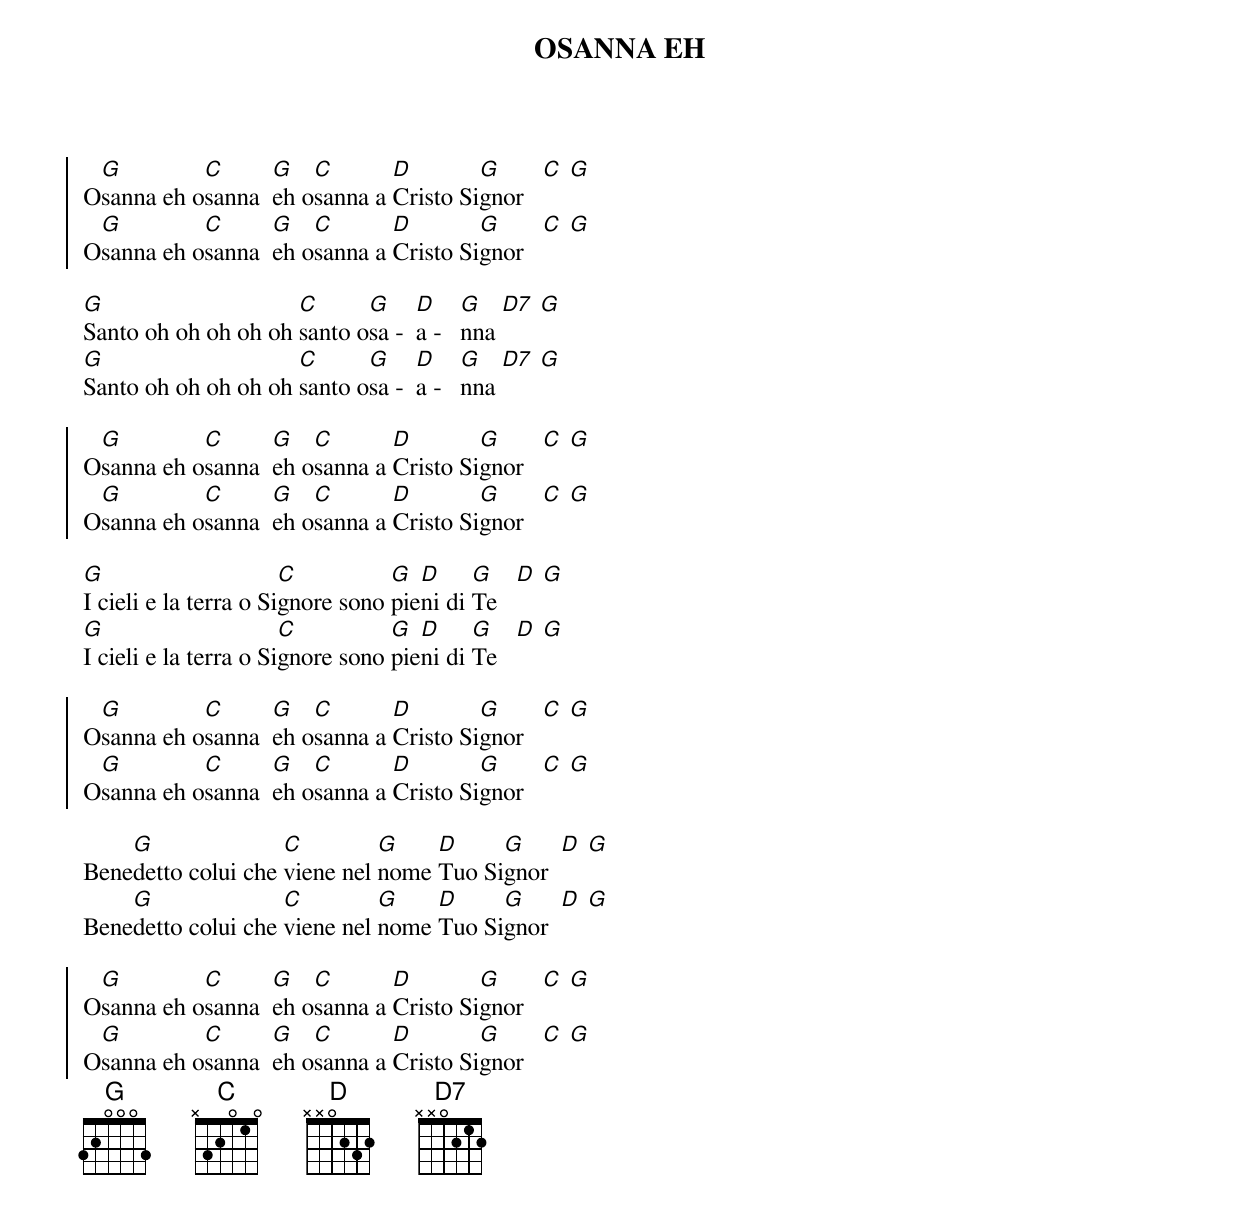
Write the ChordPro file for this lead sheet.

{title:OSANNA EH}


{soc}
O[G]sanna eh o[C]sanna  [G]eh o[C]sanna a [D]Cristo Si[G]gnor	  [C] [G]
O[G]sanna eh o[C]sanna  [G]eh o[C]sanna a [D]Cristo Si[G]gnor	  [C] [G]
{eoc}

[G]Santo oh oh oh oh oh [C]santo o[G]sa -  [D]a -   [G]nna	[D7] [G]
[G]Santo oh oh oh oh oh [C]santo o[G]sa -  [D]a -   [G]nna	[D7] [G]

{soc}
O[G]sanna eh o[C]sanna  [G]eh o[C]sanna a [D]Cristo Si[G]gnor	  [C] [G]
O[G]sanna eh o[C]sanna  [G]eh o[C]sanna a [D]Cristo Si[G]gnor	  [C] [G]
{eoc}

[G]I cieli e la terra o Si[C]gnore sono [G]pie[D]ni di [G]Te   [D] [G]
[G]I cieli e la terra o Si[C]gnore sono [G]pie[D]ni di [G]Te   [D] [G]

{soc}
O[G]sanna eh o[C]sanna  [G]eh o[C]sanna a [D]Cristo Si[G]gnor	  [C] [G]
O[G]sanna eh o[C]sanna  [G]eh o[C]sanna a [D]Cristo Si[G]gnor	  [C] [G]
{eoc}

Bene[G]detto colui che [C]viene nel [G]nome [D]Tuo Si[G]gnor  [D] [G]
Bene[G]detto colui che [C]viene nel [G]nome [D]Tuo Si[G]gnor  [D] [G]

{soc}
O[G]sanna eh o[C]sanna  [G]eh o[C]sanna a [D]Cristo Si[G]gnor	  [C] [G]
O[G]sanna eh o[C]sanna  [G]eh o[C]sanna a [D]Cristo Si[G]gnor	  [C] [G]
{eoc}
